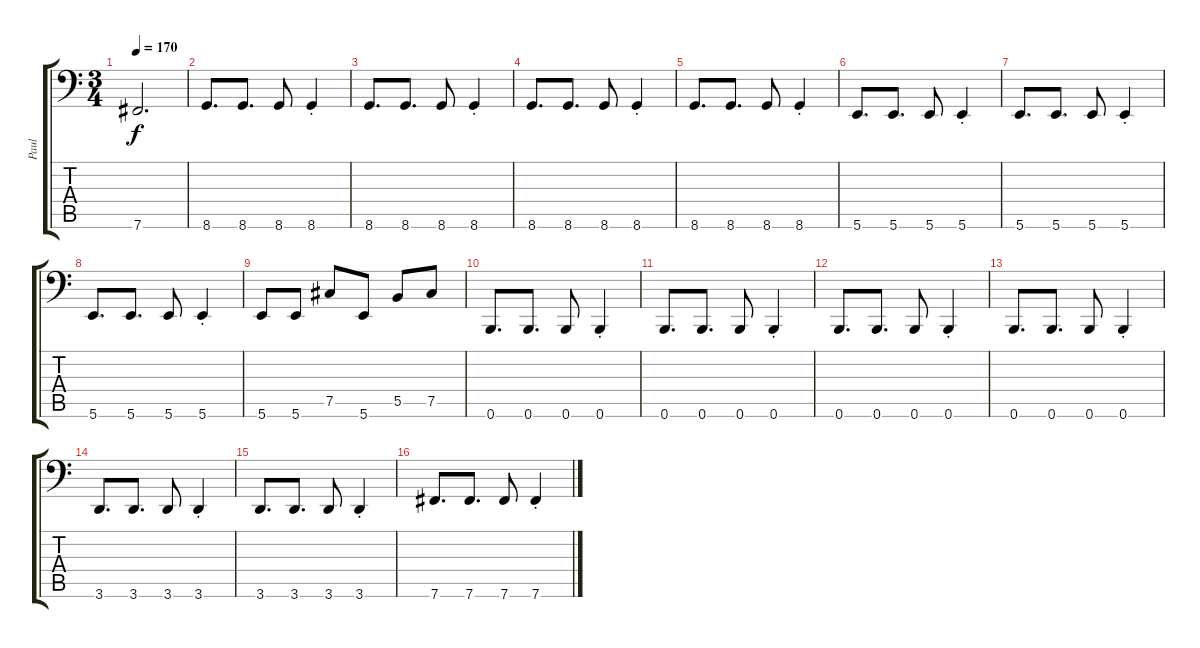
\track ("Paul" "Paul") {instrument electricbassfinger}
\staff {score tabs}
\tuning (Db3 Ab2 E2 B1 Gb1 B0) {hide}
\ts (3 4)
\tempo 170
\clef f4
\ks c
7.6.2{d dy f} |
8.6.8{d} 8.6.8{d} 8.6.8 8.6{st}.4 |
8.6.8{d} 8.6.8{d} 8.6.8 8.6{st}.4 |
8.6.8{d} 8.6.8{d} 8.6.8 8.6{st}.4 |
8.6.8{d} 8.6.8{d} 8.6.8 8.6{st}.4 |
5.6.8{d} 5.6.8{d} 5.6.8 5.6{st}.4 |
5.6.8{d} 5.6.8{d} 5.6.8 5.6{st}.4 |
5.6.8{d} 5.6.8{d} 5.6.8 5.6{st}.4 |
5.6.8 5.6.8 7.5.8 5.6.8 5.5.8 7.5.8 |
0.6.8{d} 0.6.8{d} 0.6.8 0.6{st}.4 |
0.6.8{d} 0.6.8{d} 0.6.8 0.6{st}.4 |
0.6.8{d} 0.6.8{d} 0.6.8 0.6{st}.4 |
0.6.8{d} 0.6.8{d} 0.6.8 0.6{st}.4 |
3.6.8{d} 3.6.8{d} 3.6.8 3.6{st}.4 |
3.6.8{d} 3.6.8{d} 3.6.8 3.6{st}.4 |
7.6.8{d} 7.6.8{d} 7.6.8 7.6{st}.4
